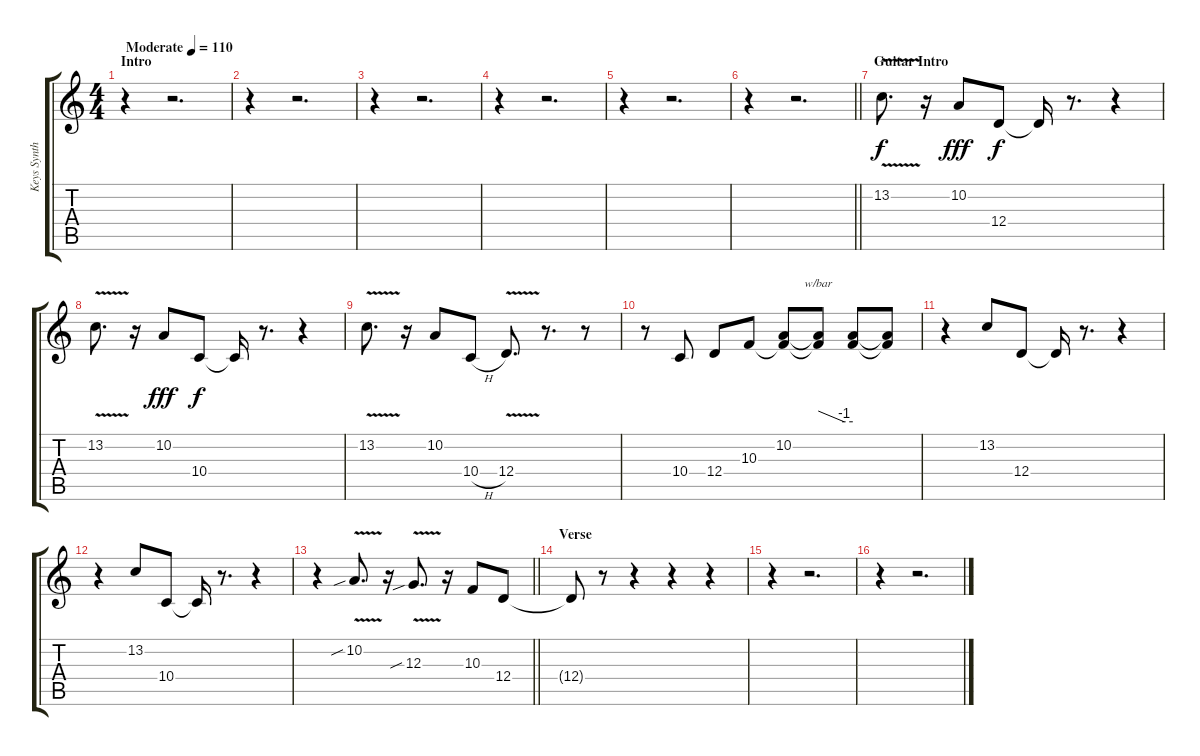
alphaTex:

\track ("Keys Synth" "Keys Synth") {instrument lead8bassandlead}
\staff {score tabs}
\tuning (E4 B3 G3 D3 A2 E2) {hide}
\ts (4 4)
\section ("" "Intro")
\tempo (110 "Moderate")
\clef g2
\ks c
r.4{dy f instrument lead8bassandlead} r.2{d} |
r.4 r.2{d} |
r.4 r.2{d} |
r.4 r.2{d} |
r.4 r.2{d} |
\barLineRight lightlight
r.4 r.2{d} |
\section ("" "Guitar Intro")
13.2{v}.8{d} r.16 10.2.8{dy fff} 12.4.8{dy f} 12.4{t}.16 r.8{d} r.4 |
13.2{v}.8{d} r.16 10.2.8{dy fff} 10.4.8{dy f} 10.4{t}.16 r.8{d} r.4 |
13.2{v}.8{d} r.16 10.2.8 10.4{h}.8 12.4{v}.8{d} r.8{d} r.8 |
r.8 10.4.8 12.4.8 10.3.8 (10.2 10.3{t}).8 (10.2{t} 10.3{t}).8{tbe (custom default 0 0 45 -4 60 -4)} (10.2{t} 10.3{t}).8 (10.2{t} 10.3{t}).8 |
r.4 13.2.8 12.4.8 12.4{t}.16 r.8{d} r.4 |
r.4 13.2.8 10.4.8 10.4{t}.16 r.8{d} r.4 |
\barLineRight lightlight
r.4 10.2{v sib}.8{d} r.16 12.3{v sib}.8{d} r.16 10.3.8 12.4.8 |
\section ("" "Verse")
12.4{t}.8 r.8 r.4 r.4 r.4 |
r.4 r.2{d} |
r.4 r.2{d}
